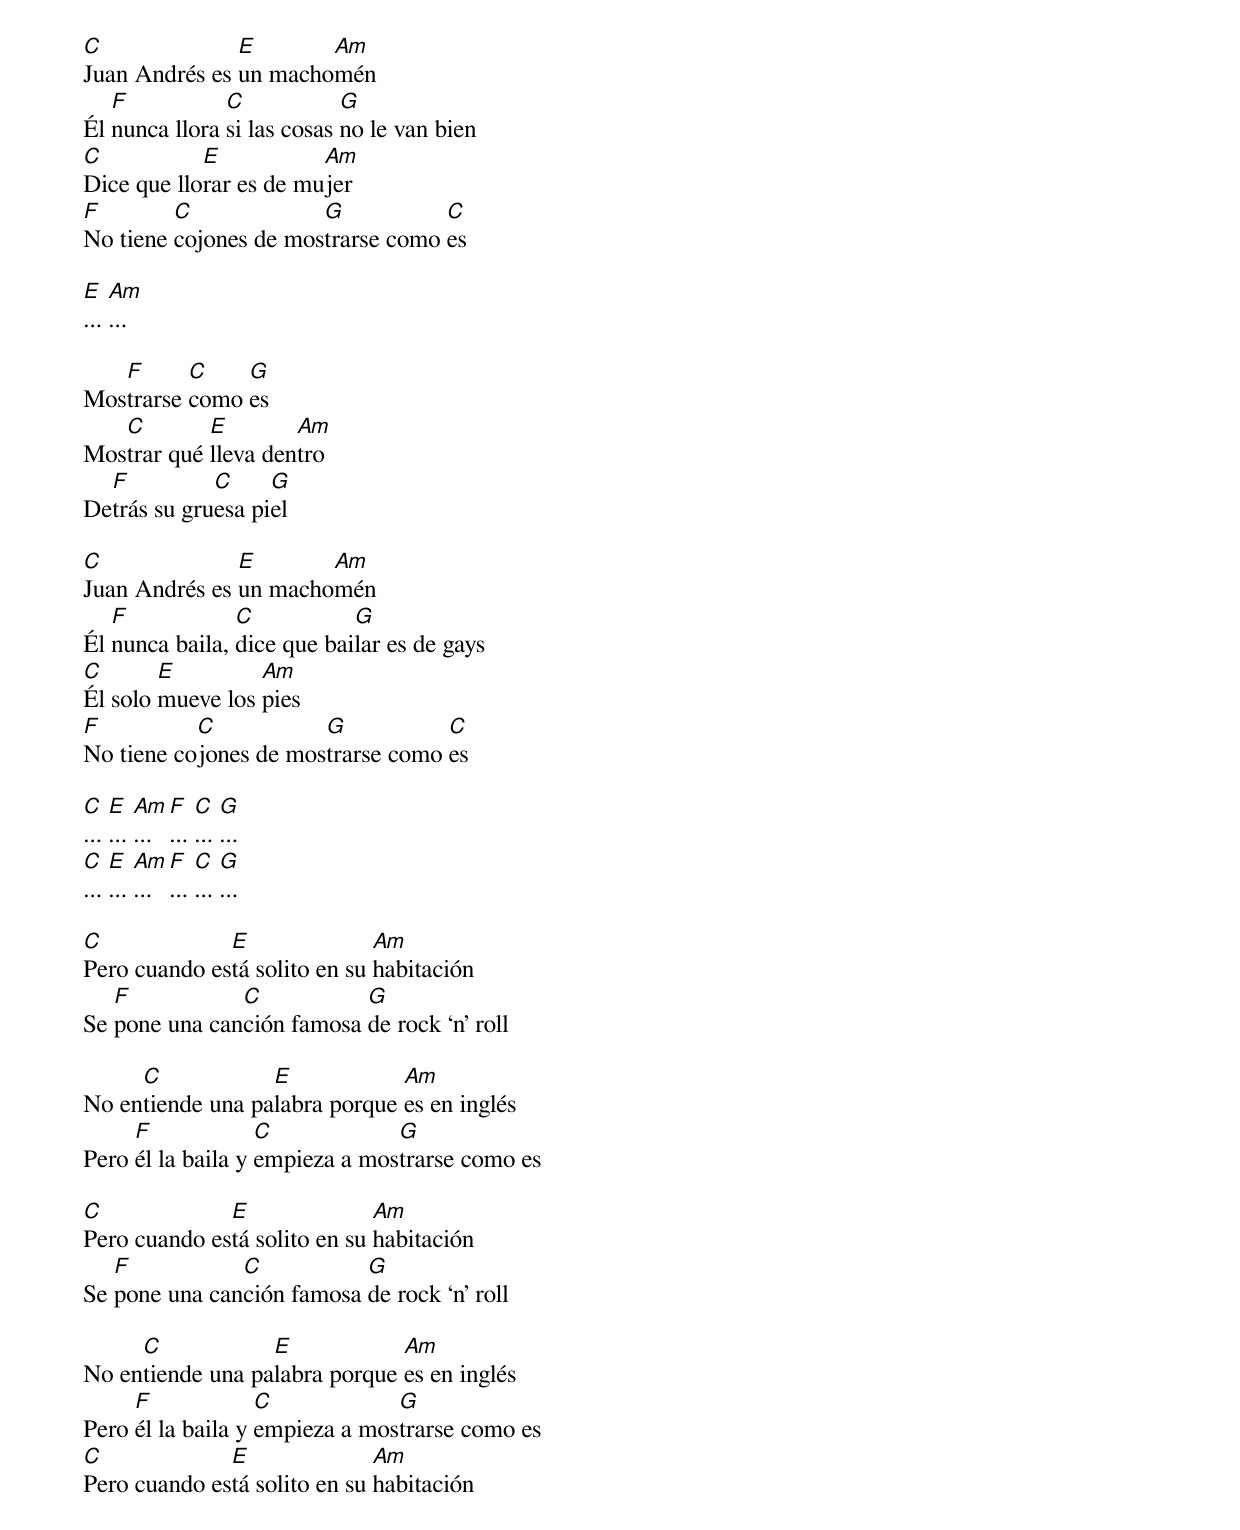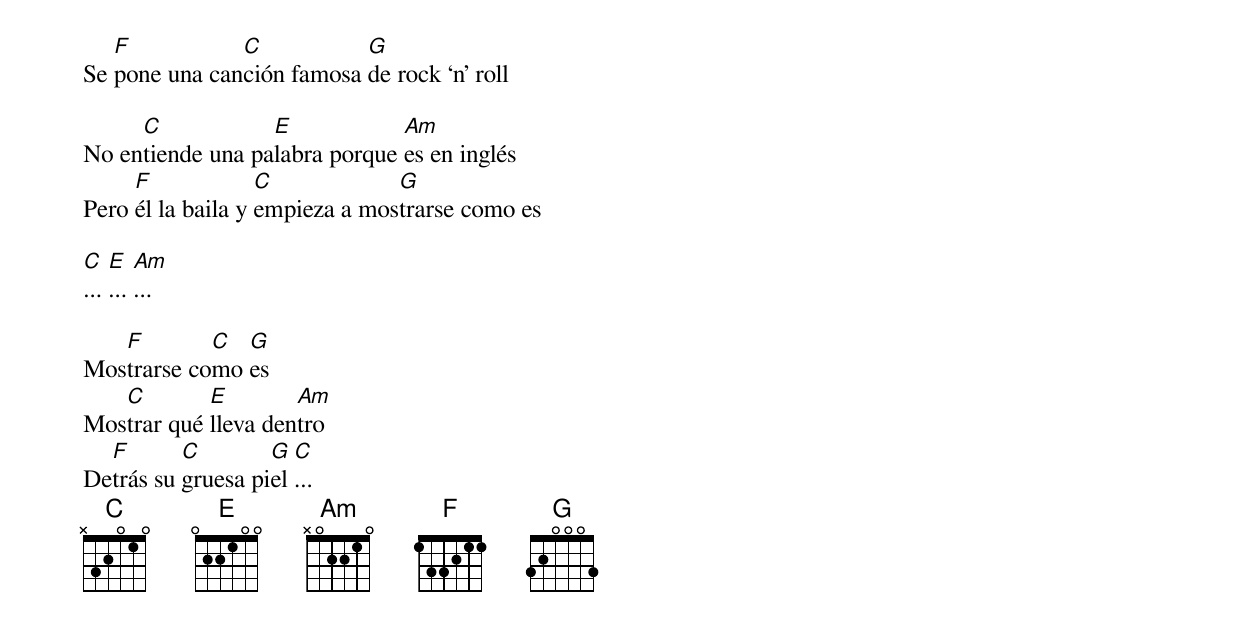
[C]Juan Andrés es [E]un macho[Am]mén
Él [F]nunca llora [C]si las cosas [G]no le van bien
[C]Dice que llo[E]rar es de mu[Am]jer
[F]No tiene [C]cojones de mos[G]trarse como [C]es

[E]... [Am]...

Mos[F]trarse [C]como [G]es
Mos[C]trar qué [E]lleva den[Am]tro
De[F]trás su gru[C]esa pi[G]el

[C]Juan Andrés es [E]un macho[Am]mén
Él [F]nunca baila, [C]dice que bai[G]lar es de gays
[C]Él solo [E]mueve los [Am]pies
[F]No tiene co[C]jones de mos[G]trarse como [C]es

[C]... [E]... [Am]... [F]... [C]... [G]...
[C]... [E]... [Am]... [F]... [C]... [G]...

[C]Pero cuando es[E]tá solito en su [Am]habitación
Se [F]pone una can[C]ción famosa [G]de rock ‘n’ roll

No en[C]tiende una pa[E]labra porque [Am]es en inglés
Pero [F]él la baila y [C]empieza a mos[G]trarse como es

[C]Pero cuando es[E]tá solito en su [Am]habitación
Se [F]pone una can[C]ción famosa [G]de rock ‘n’ roll

No en[C]tiende una pa[E]labra porque [Am]es en inglés
Pero [F]él la baila y [C]empieza a mos[G]trarse como es
[C]Pero cuando es[E]tá solito en su [Am]habitación
Se [F]pone una can[C]ción famosa [G]de rock ‘n’ roll

No en[C]tiende una pa[E]labra porque [Am]es en inglés
Pero [F]él la baila y [C]empieza a mos[G]trarse como es

[C]... [E]... [Am]...

Mos[F]trarse co[C]mo [G]es
Mos[C]trar qué [E]lleva den[Am]tro
De[F]trás su [C]gruesa pi[G]el [C]...
